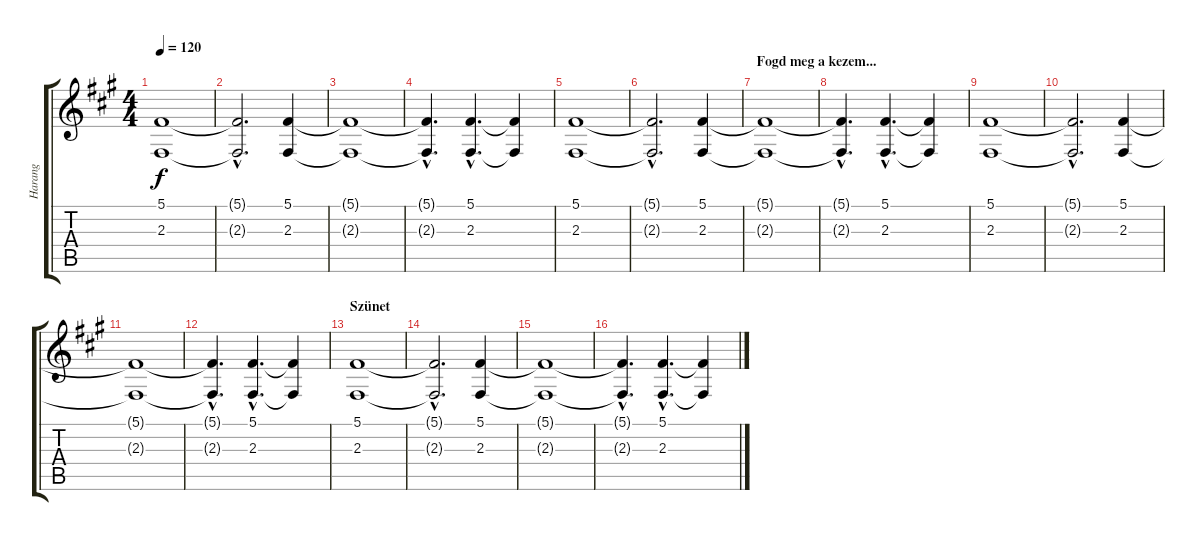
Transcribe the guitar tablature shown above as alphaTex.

\track ("Harang" "Harang") {instrument tubularbells}
\staff {score tabs}
\tuning (Db4 Ab3 E3 B2 Gb2 Db2) {hide}
\ts (4 4)
\tempo 120
\clef g2
\ks a
(5.1 2.3).1{dy f} |
(5.1{hac t} 2.3{hac t}).2{d} (5.1 2.3).4 |
(5.1{t} 2.3{t}).1 |
(5.1{hac t} 2.3{hac t}).4{d} (5.1{hac} 2.3{hac}).4{d} (5.1{t} 2.3{t}).4 |
(5.1 2.3).1 |
(5.1{hac t} 2.3{hac t}).2{d} (5.1 2.3).4 |
\section ("" "Fogd meg a kezem...")
(5.1{t} 2.3{t}).1 |
(5.1{hac t} 2.3{hac t}).4{d} (5.1{hac} 2.3{hac}).4{d} (5.1{t} 2.3{t}).4 |
(5.1 2.3).1 |
(5.1{hac t} 2.3{hac t}).2{d} (5.1 2.3).4 |
(5.1{t} 2.3{t}).1 |
(5.1{hac t} 2.3{hac t}).4{d} (5.1{hac} 2.3{hac}).4{d} (5.1{t} 2.3{t}).4 |
\section ("" "Szünet")
(5.1 2.3).1 |
(5.1{hac t} 2.3{hac t}).2{d} (5.1 2.3).4 |
(5.1{t} 2.3{t}).1 |
(5.1{hac t} 2.3{hac t}).4{d} (5.1{hac} 2.3{hac}).4{d} (5.1{t} 2.3{t}).4
